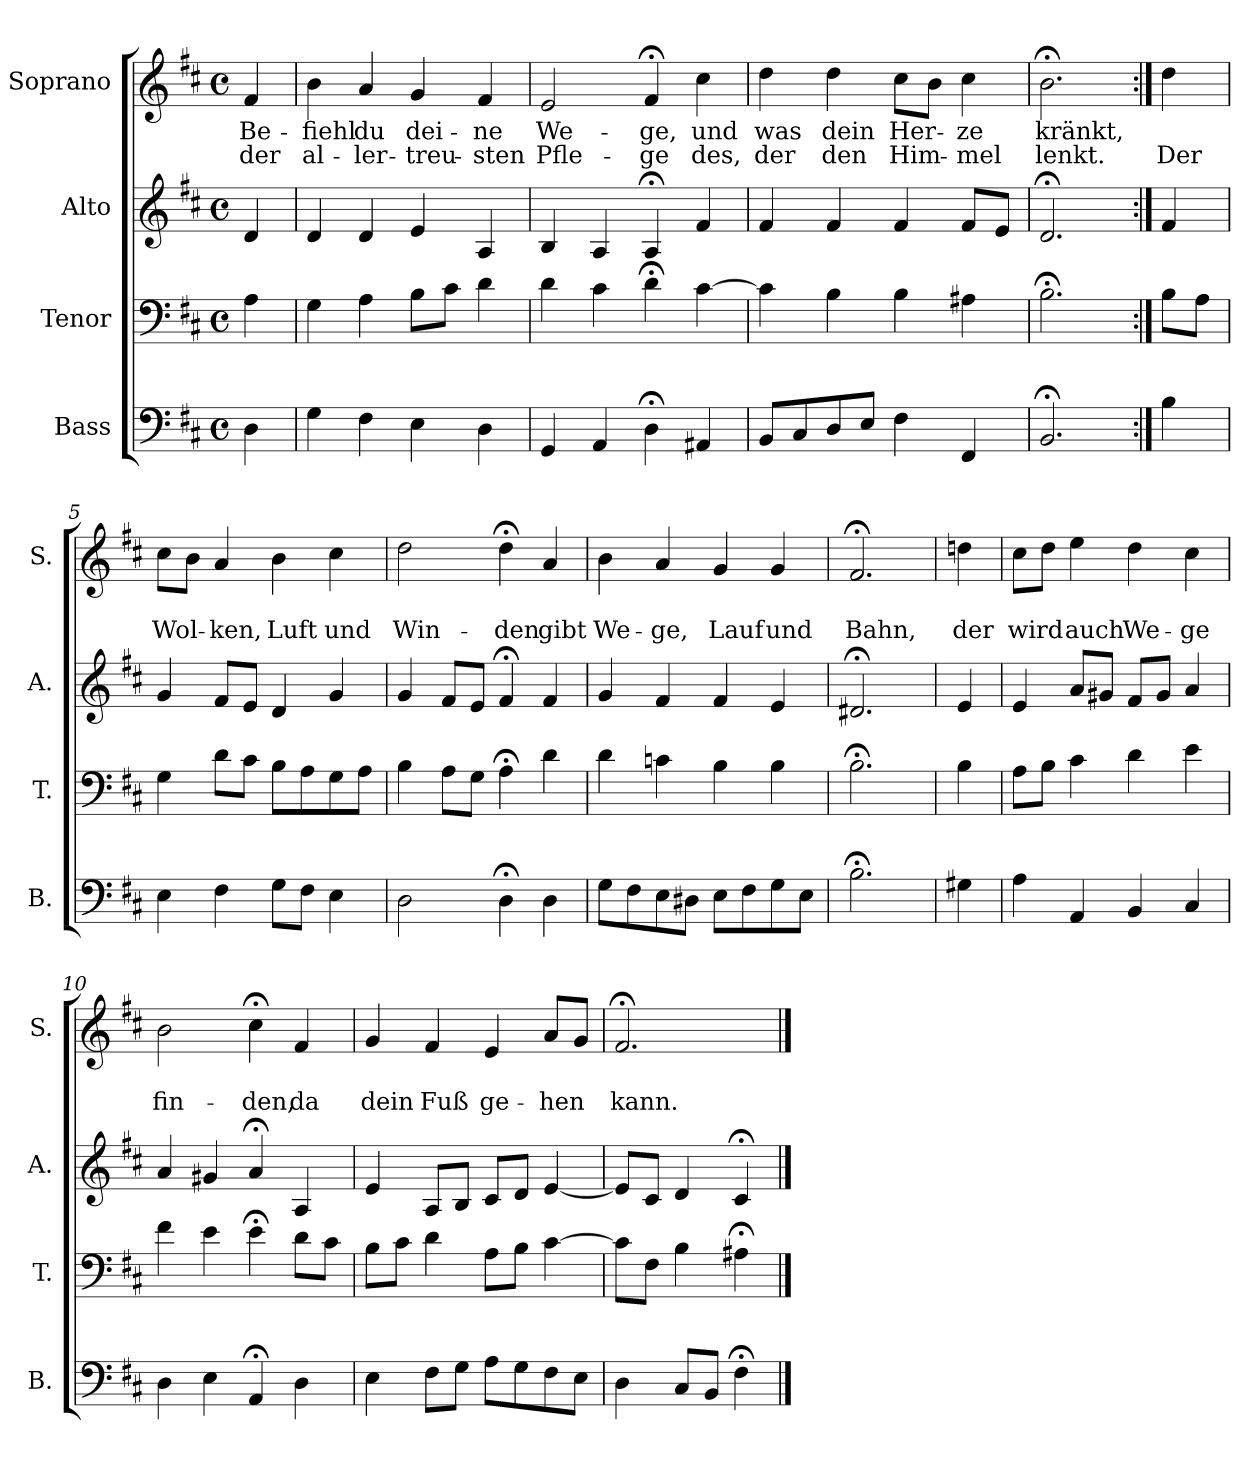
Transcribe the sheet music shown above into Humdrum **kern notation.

**kern	**kern	**kern	**kern	**text	**text
*part4	*part3	*part2	*part1	*part1	*part1
*staff4	*staff3	*staff2	*staff1	*staff1	*staff1
*I"Bass	*I"Tenor	*I"Alto	*I"Soprano	*	*
*I'B.	*I'T.	*I'A.	*I'S.	*	*
*clefF4	*clefF4	*clefG2	*clefG2	*	*
*k[f#c#]	*k[f#c#]	*k[f#c#]	*k[f#c#]	*	*
*D:	*D:	*D:	*D:	*	*
*M4/4	*M4/4	*M4/4	*M4/4	*	*
*met(c)	*met(c)	*met(c)	*met(c)	*	*
=	=	=	=	=	=
4D\	4A\	4d/	4f#/	Be-	der
=1	=1	=1	=1	=1	=1
4G\	4G\	4d/	4b\	-fiehl	al-
4F#\	4A\	4d/	4a/	du	-ler-
4E\	8B\L	4e/	4g/	dei-	-treu-
.	8c#\J	.	.	.	.
4D\	4d\	4A/	4f#/	-ne	-sten
=2	=2	=2	=2	=2	=2
4GG/	4d\	4B/	2e/	We-	Pfle-
4AA/	4c#\	4A/	.	.	.
4D;<\	4d;<\	4A;</	4f#;</	-ge,	-ge
4AA#X/	[4c#\	4f#/	4cc#\	und	des,
=3	=3	=3	=3	=3	=3
8BB/L	4c#\]	4f#/	4dd\	was	der
8C#/	.	.	.	.	.
8D/	4B\	4f#/	4dd\	dein	den
8E/J	.	.	.	.	.
4F#\	4B\	4f#/	8cc#\L	Her-	Him-
.	.	.	8b\J	.	.
4FF#/	4A#X\	8f#/L	4cc#\	-ze	-mel
.	.	8e/J	.	.	.
=4	=4	=4	=4	=4	=4
2.BB;</	2.B;<\	2.d;</	2.b;<\	kränkt,	lenkt.
!!LO:LB:g=z
=4a:|!	=4a:|!	=4a:|!	=4a:|!	=4a:|!	=4a:|!
4B\	8B\L	4f#/	4dd\	.	Der
.	8A\J	.	.	.	.
=5	=5	=5	=5	=5	=5
4E\	4G\	4g/	8cc#\L	.	Wol-
.	.	.	8b\J	.	.
4F#\	8d\L	8f#/L	4a/	.	-ken,
.	8c#\J	8e/J	.	.	.
8G\L	8B\L	4d/	4b\	.	Luft
8F#\J	8A\	.	.	.	.
4E\	8G\	4g/	4cc#\	.	und
.	8A\J	.	.	.	.
=6	=6	=6	=6	=6	=6
2D\	4B\	4g/	2dd\	.	Win-
.	8A\L	8f#/L	.	.	.
.	8G\J	8e/J	.	.	.
4D;<\	4A;<\	4f#;</	4dd;<\	.	-den
4D\	4d\	4f#/	4a/	.	gibt
=7	=7	=7	=7	=7	=7
8G\L	4d\	4g/	4b\	.	We-
8F#\	.	.	.	.	.
8E\	4cn\	4f#/	4a/	.	-ge,
8D#X\J	.	.	.	.	.
8E\L	4B\	4f#/	4g/	.	Lauf
8F#\	.	.	.	.	.
8G\	4B\	4e/	4g/	.	und
8E\J	.	.	.	.	.
=8	=8	=8	=8	=8	=8
2.B;<\	2.B;<\	2.d#X;</	2.f#;</	.	Bahn,
!!LO:PB:g=z
=8a	=8a	=8a	=8a	=8a	=8a
4G#X\	4B\	4e/	4ddn\	.	der
=9	=9	=9	=9	=9	=9
4A\	8A\L	4e/	8cc#\L	.	wird
.	8B\J	.	8dd\J	.	.
4AA/	4c#\	8a/L	4ee\	.	auch
.	.	8g#X/J	.	.	.
4BB/	4d\	8f#/L	4dd\	.	We-
.	.	8g#/J	.	.	.
4C#/	4e\	4a/	4cc#\	.	-ge
=10	=10	=10	=10	=10	=10
4D\	4f#\	4a/	2b\	.	fin-
4E\	4e\	4g#X/	.	.	.
4AA;</	4e;<\	4a;</	4cc#;<\	.	-den,
4D\	8d\L	4A/	4f#/	.	da
.	8c#\J	.	.	.	.
=11	=11	=11	=11	=11	=11
4E\	8B\L	4e/	4g/	.	dein
.	8c#\J	.	.	.	.
8F#\L	4d\	8A/L	4f#/	.	Fuß
8G\J	.	8B/J	.	.	.
8A\L	8A\L	8c#/L	4e/	.	ge-
8G\	8B\J	8d/J	.	.	.
8F#\	[4c#\	[4e/	8a/L	.	-hen
8E\J	.	.	8g/J	.	.
=12	=12	=12	=12	=12	=12
4D\	8c#\L]	8e/L]	2.f#;</	.	kann.
.	8F#\J	8c#/J	.	.	.
8C#/L	4B\	4d/	.	.	.
8BB/J	.	.	.	.	.
4F#;<\	4A#X;<\	4c#;</	.	.	.
==	==	==	==	==	==
*-	*-	*-	*-	*-	*-
